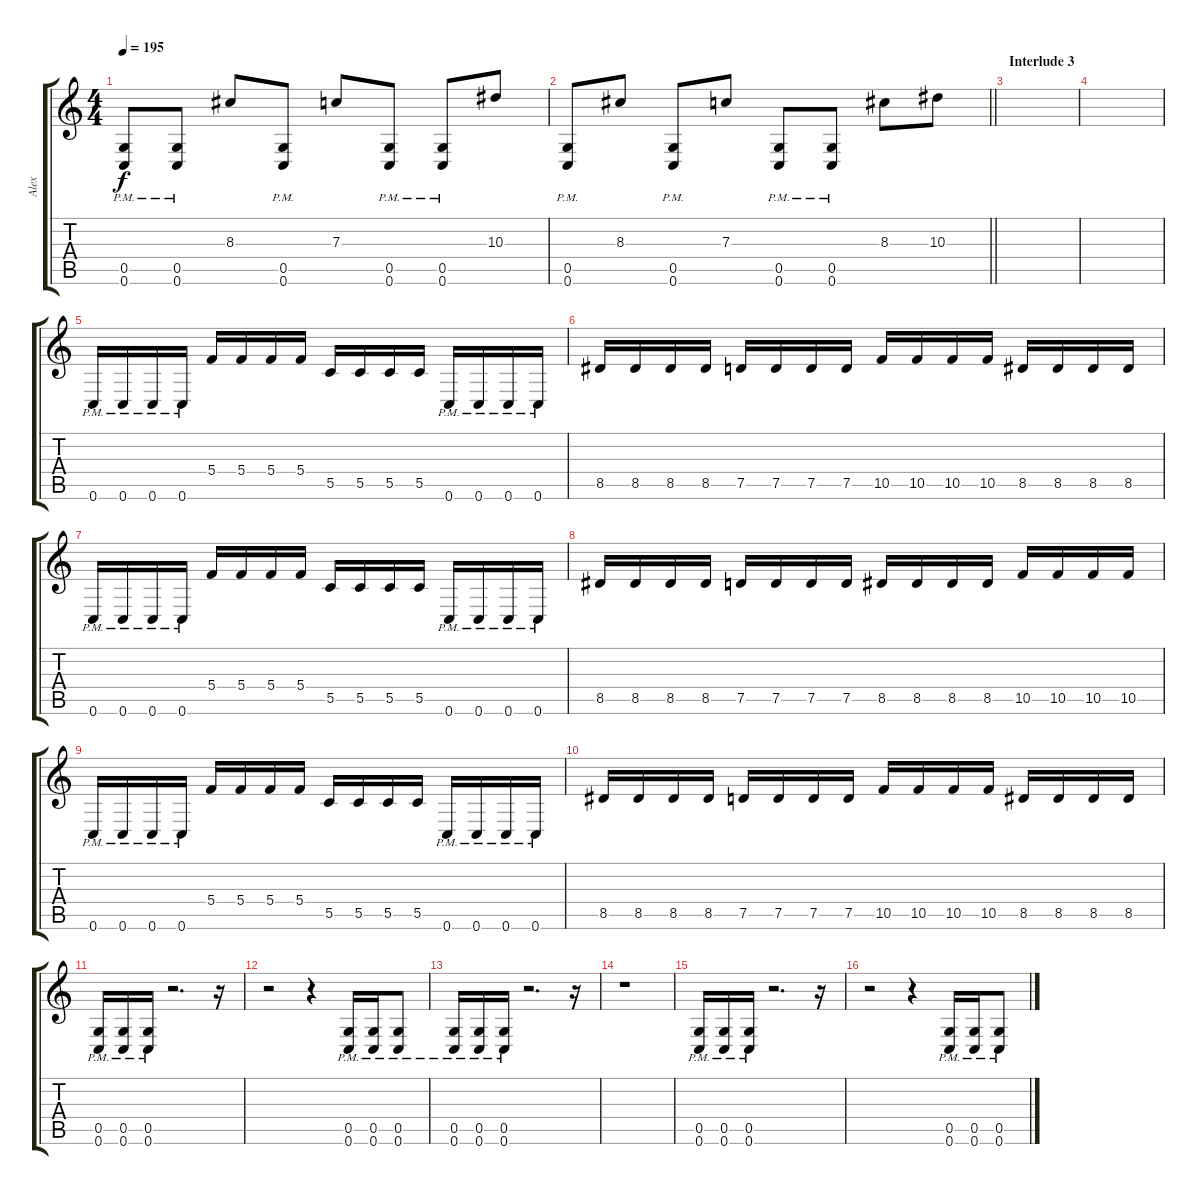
\track ("Alex" "Alex") {instrument distortionguitar}
\staff {score tabs}
\tuning (D4 A3 F3 C3 G2 C2) {hide}
\ts (4 4)
\tempo 195
\clef g2
\ks c
(0.5{pm} 0.6{pm}).8{dy f} (0.5{pm} 0.6{pm}).8 8.3.8 (0.5{pm} 0.6{pm}).8 7.3.8 (0.5{pm} 0.6{pm}).8 (0.5{pm} 0.6{pm}).8 10.3.8 |
\barLineRight lightlight
(0.5{pm} 0.6{pm}).8 8.3.8 (0.5{pm} 0.6{pm}).8 7.3.8 (0.5{pm} 0.6{pm}).8 (0.5{pm} 0.6{pm}).8 8.3.8 10.3.8 |
\section ("" "Interlude 3")
|
|
0.6{pm}.16 0.6{pm}.16 0.6{pm}.16 0.6{pm}.16 5.4.16 5.4.16 5.4.16 5.4.16 5.5.16 5.5.16 5.5.16 5.5.16 0.6{pm}.16 0.6{pm}.16 0.6{pm}.16 0.6{pm}.16 |
8.5.16 8.5.16 8.5.16 8.5.16 7.5.16 7.5.16 7.5.16 7.5.16 10.5.16 10.5.16 10.5.16 10.5.16 8.5.16 8.5.16 8.5.16 8.5.16 |
0.6{pm}.16 0.6{pm}.16 0.6{pm}.16 0.6{pm}.16 5.4.16 5.4.16 5.4.16 5.4.16 5.5.16 5.5.16 5.5.16 5.5.16 0.6{pm}.16 0.6{pm}.16 0.6{pm}.16 0.6{pm}.16 |
8.5.16 8.5.16 8.5.16 8.5.16 7.5.16 7.5.16 7.5.16 7.5.16 8.5.16 8.5.16 8.5.16 8.5.16 10.5.16 10.5.16 10.5.16 10.5.16 |
0.6{pm}.16 0.6{pm}.16 0.6{pm}.16 0.6{pm}.16 5.4.16 5.4.16 5.4.16 5.4.16 5.5.16 5.5.16 5.5.16 5.5.16 0.6{pm}.16 0.6{pm}.16 0.6{pm}.16 0.6{pm}.16 |
8.5.16 8.5.16 8.5.16 8.5.16 7.5.16 7.5.16 7.5.16 7.5.16 10.5.16 10.5.16 10.5.16 10.5.16 8.5.16 8.5.16 8.5.16 8.5.16 |
(0.5{pm} 0.6{pm}).16 (0.5{pm} 0.6{pm}).16 (0.5{pm} 0.6{pm}).16 r.2{d} r.16 |
r.2 r.4 (0.5{pm} 0.6{pm}).16 (0.5{pm} 0.6{pm}).16 (0.5{pm} 0.6{pm}).8 |
(0.5{pm} 0.6{pm}).16 (0.5{pm} 0.6{pm}).16 (0.5{pm} 0.6{pm}).16 r.2{d} r.16 |
r.1 |
(0.5{pm} 0.6{pm}).16 (0.5{pm} 0.6{pm}).16 (0.5{pm} 0.6{pm}).16 r.2{d} r.16 |
r.2 r.4 (0.5{pm} 0.6{pm}).16 (0.5{pm} 0.6{pm}).16 (0.5{pm} 0.6{pm}).8
